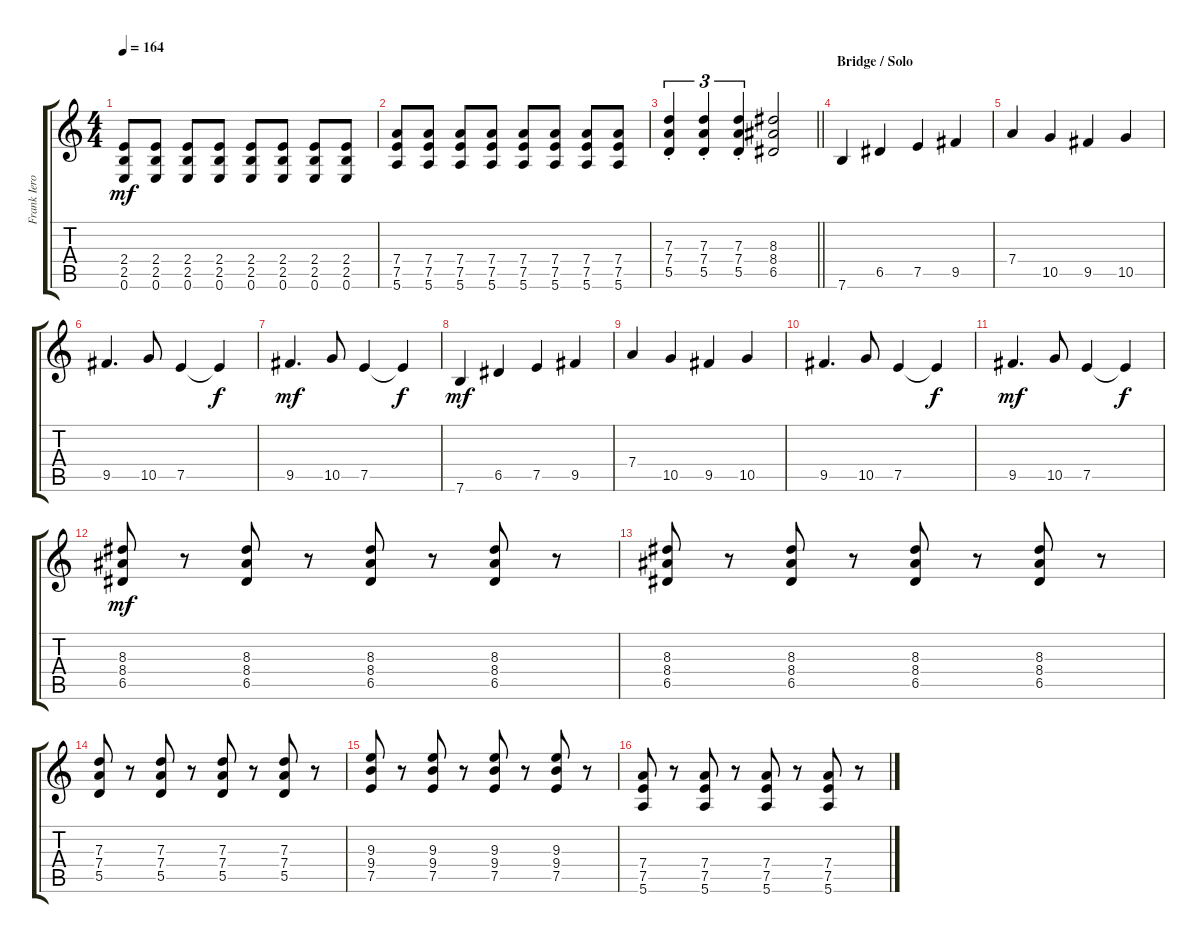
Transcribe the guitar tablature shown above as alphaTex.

\track ("Frank Iero" "Frank Iero") {instrument distortionguitar}
\staff {score tabs}
\tuning (E4 B3 G3 D3 A2 E2) {hide}
\ts (4 4)
\tempo 164
\clef g2
\ks c
(2.4 2.5 0.6).8{dy mf} (2.4 2.5 0.6).8 (2.4 2.5 0.6).8 (2.4 2.5 0.6).8 (2.4 2.5 0.6).8 (2.4 2.5 0.6).8 (2.4 2.5 0.6).8 (2.4 2.5 0.6).8 |
(7.4 7.5 5.6).8 (7.4 7.5 5.6).8 (7.4 7.5 5.6).8 (7.4 7.5 5.6).8 (7.4 7.5 5.6).8 (7.4 7.5 5.6).8 (7.4 7.5 5.6).8 (7.4 7.5 5.6).8 |
\barLineRight lightlight
(7.3{st} 7.4{st} 5.5{st}).4{tu (3 2)} (7.3{st} 7.4{st} 5.5{st}).4{tu (3 2)} (7.3{st} 7.4{st} 5.5{st}).4{tu (3 2)} (8.3 8.4 6.5).2 |
\section ("" "Bridge / Solo")
7.6.4 6.5.4 7.5.4 9.5.4 |
7.4.4 10.5.4 9.5.4 10.5.4 |
9.5.4{d} 10.5.8 7.5.4 7.5{t}.4{dy f} |
9.5.4{d dy mf} 10.5.8 7.5.4 7.5{t}.4{dy f} |
7.6.4{dy mf} 6.5.4 7.5.4 9.5.4 |
7.4.4 10.5.4 9.5.4 10.5.4 |
9.5.4{d} 10.5.8 7.5.4 7.5{t}.4{dy f} |
9.5.4{d dy mf} 10.5.8 7.5.4 7.5{t}.4{dy f} |
(8.3 8.4 6.5).8{dy mf} r.8 (8.3 8.4 6.5).8 r.8 (8.3 8.4 6.5).8 r.8 (8.3 8.4 6.5).8 r.8 |
(8.3 8.4 6.5).8 r.8 (8.3 8.4 6.5).8 r.8 (8.3 8.4 6.5).8 r.8 (8.3 8.4 6.5).8 r.8 |
(7.3 7.4 5.5).8 r.8 (7.3 7.4 5.5).8 r.8 (7.3 7.4 5.5).8 r.8 (7.3 7.4 5.5).8 r.8 |
(9.3 9.4 7.5).8 r.8 (9.3 9.4 7.5).8 r.8 (9.3 9.4 7.5).8 r.8 (9.3 9.4 7.5).8 r.8 |
(7.4 7.5 5.6).8 r.8 (7.4 7.5 5.6).8 r.8 (7.4 7.5 5.6).8 r.8 (7.4 7.5 5.6).8 r.8
